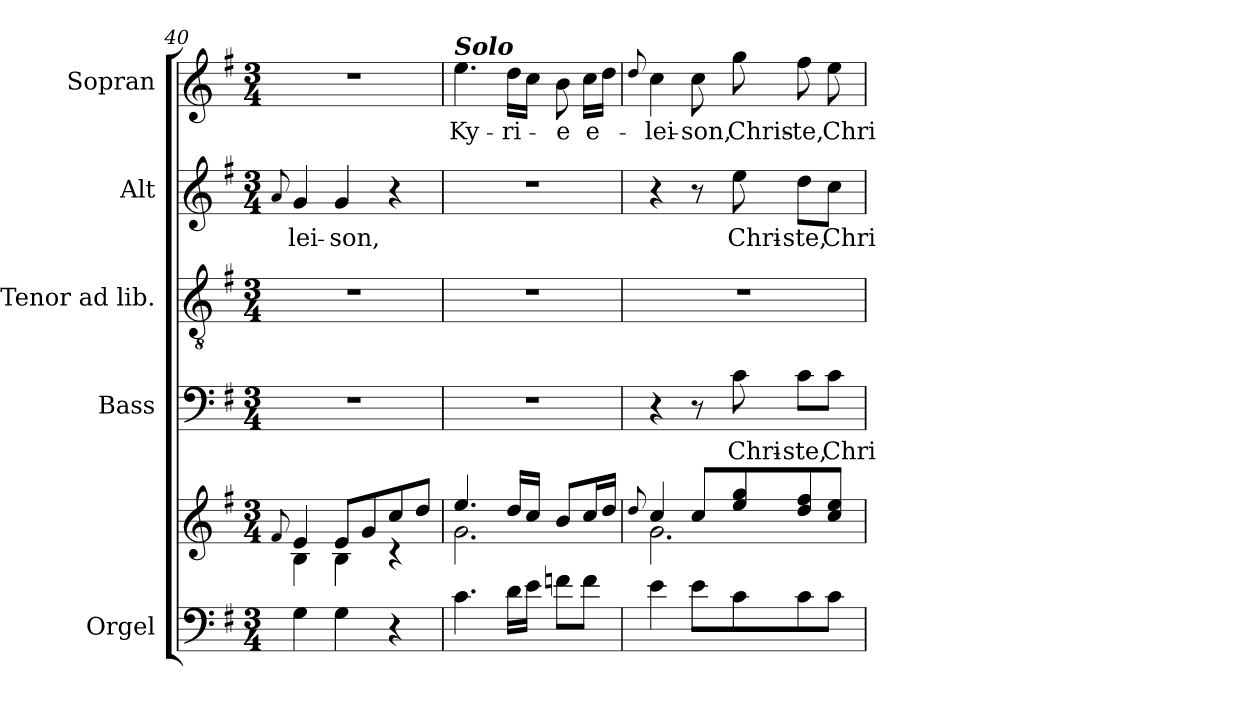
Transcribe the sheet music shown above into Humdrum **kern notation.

**kern	**kern	**kern	**text	**kern	**kern	**text	**kern	**text
*part5	*part5	*part4	*part4	*part3	*part2	*part2	*part1	*part1
*staff6	*staff5	*staff4	*staff4	*staff3	*staff2	*staff2	*staff1	*staff1
*I"Orgel	*	*I"Bass	*	*I"Tenor ad lib.	*I"Alt	*	*I"Sopran	*
*I'Org.	*	*I'B.	*	*I'T.	*I'A.	*	*I'S.	*
!!LO:LB:g=z
*clefF4	*clefG2	*clefF4	*	*clefGv2	*clefG2	*	*clefG2	*
*k[f#]	*k[f#]	*k[f#]	*	*k[f#]	*k[f#]	*	*k[f#]	*
*G:	*G:	*G:	*	*G:	*G:	*	*G:	*
*M3/4	*M3/4	*M3/4	*	*M3/4	*M3/4	*	*M3/4	*
=40	=40	=40	=40	=40	=40	=40	=40	=40
.	8qqf#/	.	.	.	8qqa/	.	.	.
*	*^	*	*	*	*	*	*	*
!	!	!	!	!	!	!	!LO:LY:b	!	!
4G\	4e/	4B\	2.r	.	2.r	4g/	-lei-	2.r	.
!	!	!	!	!	!	!	!LO:LY:b	!	!
4G\	8e/L	4B\	.	.	.	4g/	-son,	.	.
.	8g/	.	.	.	.	.	.	.	.
4r	8cc/	4rc	.	.	.	4r	.	.	.
.	8dd/J	.	.	.	.	.	.	.	.
=41	=41	=41	=41	=41	=41	=41	=41	=41	=41
!	!	!	!	!	!	!	!	!LO:TX:a:Bi:t=Solo	!
!	!	!	!	!	!	!	!	!	!LO:LY:b
4.c\	4.ee/	2.g\	2.r	.	2.r	2.r	.	4.ee\	Ky-
!	!	!	!	!	!	!	!	!	!LO:LY:b
16d\LL	16dd/LL	.	.	.	.	.	.	16dd\LL	-ri-
16e\JJ	16cc/JJ	.	.	.	.	.	.	16cc\JJ	.
!	!	!	!	!	!	!	!	!	!LO:LY:b
8fn\L	8b/L	.	.	.	.	.	.	8b\	-e
!	!	!	!	!	!	!	!	!	!LO:LY:b
8f\J	16cc/L	.	.	.	.	.	.	16cc\LL	e-
.	16dd/JJ	.	.	.	.	.	.	16dd\JJ	.
=42	=42	=42	=42	=42	=42	=42	=42	=42	=42
.	8qqdd/	.	.	.	.	.	.	8qqdd/	.
!	!	!	!	!	!	!	!	!	!LO:LY:b
4e\	4cc/	2.g\	4r	.	2.r	4r	.	4cc\	-lei-
!	!	!	!	!	!	!	!	!	!LO:LY:b
8e\L	8cc/L	.	8r	.	.	8r	.	8cc\	-son,
!	!	!	!	!LO:LY:b	!	!	!LO:LY:b	!	!LO:LY:b
8c\	8ee/ 8gg/	.	8c\	Chri-	.	8ee\	Chri-	8gg\	Chris-
!	!	!	!	!LO:LY:b	!	!	!LO:LY:b	!	!LO:LY:b
8c\	8dd/ 8ff#/	.	8c\L	-ste,	.	8dd\L	-ste,	8ff#\	-te,
!	!	!	!	!LO:LY:b	!	!	!LO:LY:b	!	!LO:LY:b
8c\J	8cc/ 8ee/J	.	8c\J	Chri-	.	8cc\J	Chri-	8ee\	Chri-
*	*v	*v	*	*	*	*	*	*	*
=	=	=	=	=	=	=	=	=
*-	*-	*-	*-	*-	*-	*-	*-	*-
